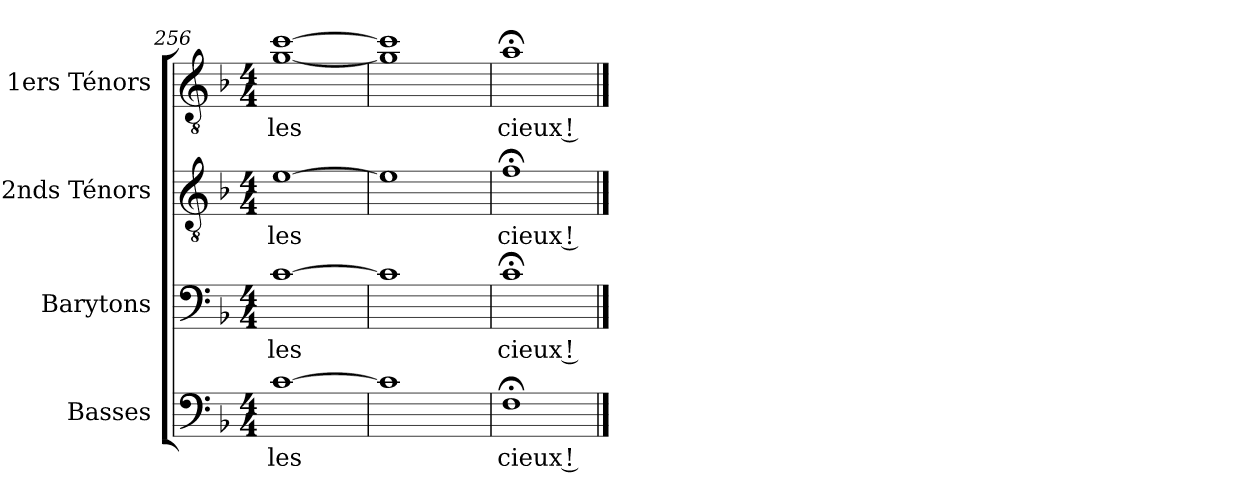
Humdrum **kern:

**kern	**text	**kern	**text	**kern	**text	**kern	**text
*part4	*part4	*part3	*part3	*part2	*part2	*part1	*part1
*staff4	*staff4	*staff3	*staff3	*staff2	*staff2	*staff1	*staff1
*I"Basses	*	*I"Barytons	*	*I"2nds Ténors	*	*I"1ers Ténors	*
*clefF4	*	*clefF4	*	*clefGv2	*	*clefGv2	*
*k[b-]	*	*k[b-]	*	*k[b-]	*	*k[b-]	*
*F:	*	*F:	*	*F:	*	*F:	*
*M4/4	*	*M4/4	*	*M4/4	*	*M4/4	*
=256	=256	=256	=256	=256	=256	=256	=256
!	!LO:LY:b	!	!LO:LY:b	!	!LO:LY:b	!	!LO:LY:b
[1c	les	[1c	les	[1e	les	[1g [1cc	les
=257	=257	=257	=257	=257	=257	=257	=257
1c]	.	1c]	.	1e]	.	1g] 1cc]	.
=258	=258	=258	=258	=258	=258	=258	=258
!	!LO:LY:b	!	!LO:LY:b	!	!LO:LY:b	!	!LO:LY:b
1F;<	cieux !	1c;<	cieux !	1f;<	cieux !	1a;<	cieux !
==	==	==	==	==	==	==	==
*-	*-	*-	*-	*-	*-	*-	*-
